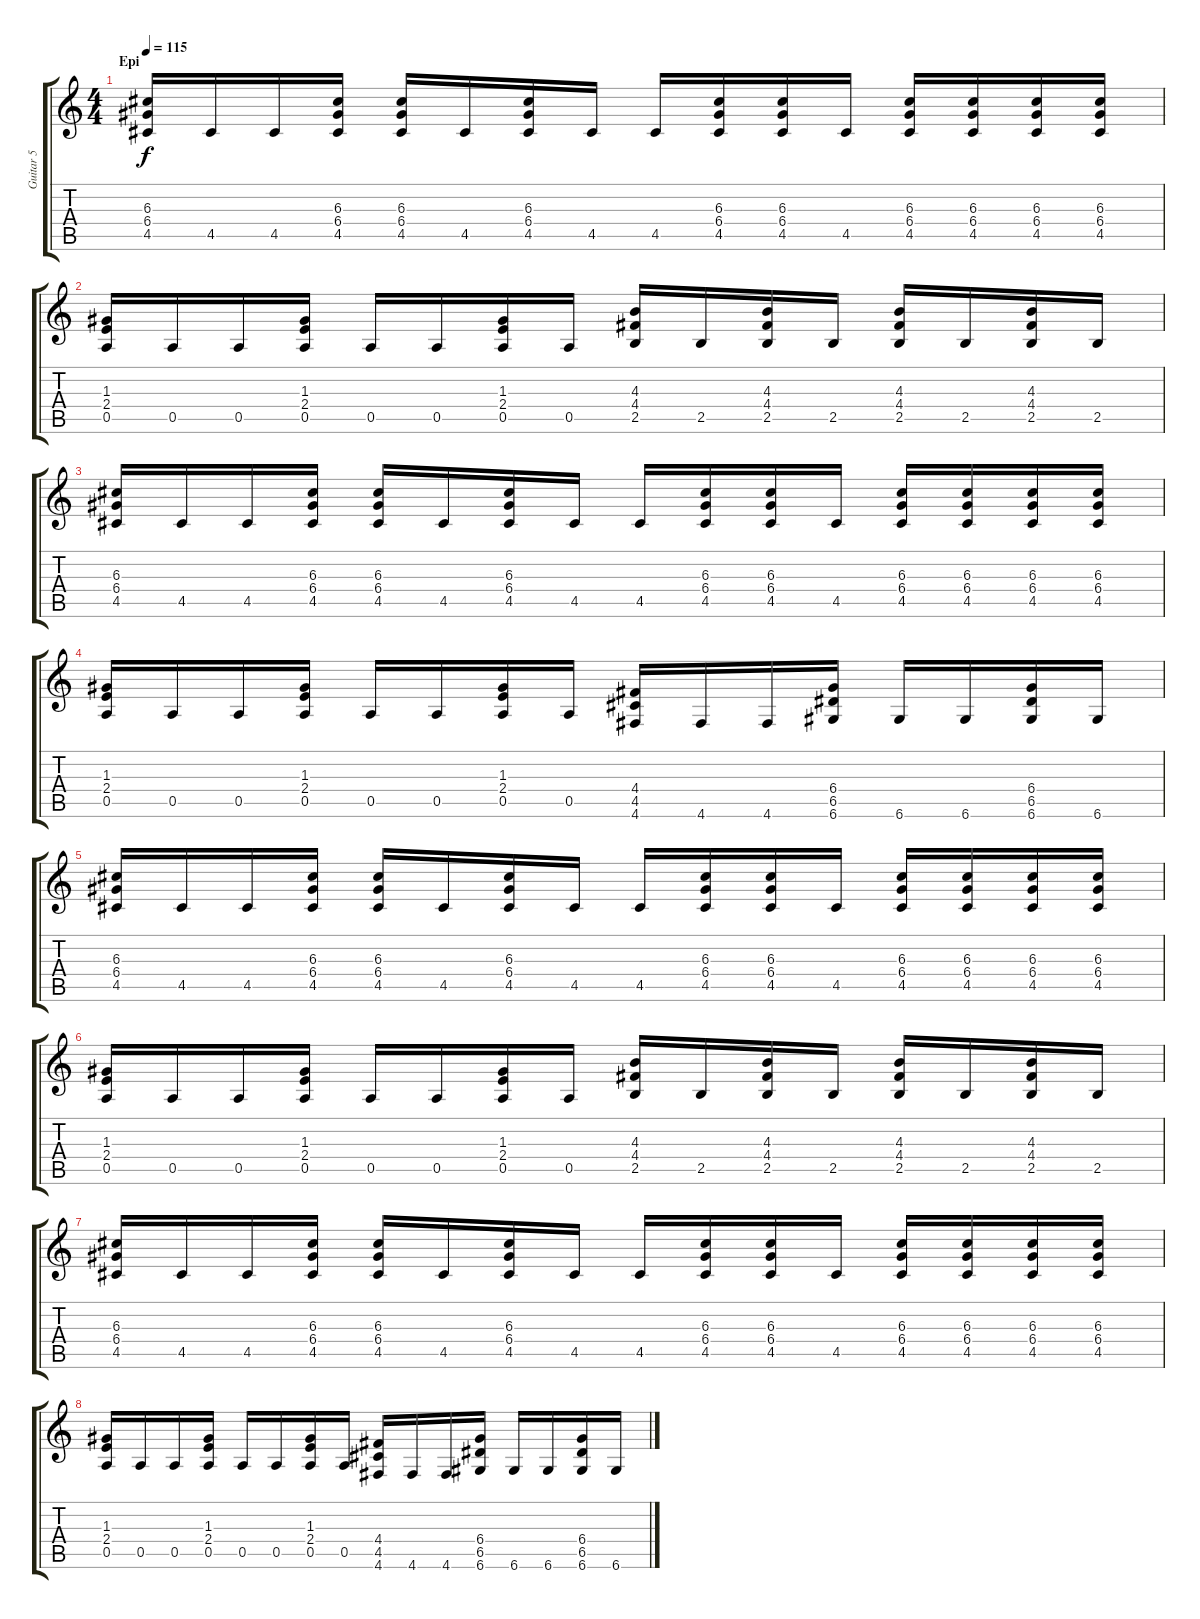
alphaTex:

\track ("Guitar 5" "Guitar 5") {instrument distortionguitar}
\staff {score tabs}
\tuning (E4 B3 G3 D3 A2 D2) {hide}
\ts (4 4)
\section ("" "Epi")
\tempo 115
\clef g2
\ks c
(6.3 6.4 4.5).16{dy f} 4.5.16 4.5.16 (6.3 6.4 4.5).16 (6.3 6.4 4.5).16 4.5.16 (6.3 6.4 4.5).16 4.5.16 4.5.16 (6.3 6.4 4.5).16 (6.3 6.4 4.5).16 4.5.16 (6.3 6.4 4.5).16 (6.3 6.4 4.5).16 (6.3 6.4 4.5).16 (6.3 6.4 4.5).16 |
(1.3 2.4 0.5).16 0.5.16 0.5.16 (1.3 2.4 0.5).16 0.5.16 0.5.16 (1.3 2.4 0.5).16 0.5.16 (4.3 4.4 2.5).16 2.5.16 (4.3 4.4 2.5).16 2.5.16 (4.3 4.4 2.5).16 2.5.16 (4.3 4.4 2.5).16 2.5.16 |
(6.3 6.4 4.5).16 4.5.16 4.5.16 (6.3 6.4 4.5).16 (6.3 6.4 4.5).16 4.5.16 (6.3 6.4 4.5).16 4.5.16 4.5.16 (6.3 6.4 4.5).16 (6.3 6.4 4.5).16 4.5.16 (6.3 6.4 4.5).16 (6.3 6.4 4.5).16 (6.3 6.4 4.5).16 (6.3 6.4 4.5).16 |
(1.3 2.4 0.5).16 0.5.16 0.5.16 (1.3 2.4 0.5).16 0.5.16 0.5.16 (1.3 2.4 0.5).16 0.5.16 (4.4 4.5 4.6).16 4.6.16 4.6.16 (6.4 6.5 6.6).16 6.6.16 6.6.16 (6.4 6.5 6.6).16 6.6.16 |
(6.3 6.4 4.5).16 4.5.16 4.5.16 (6.3 6.4 4.5).16 (6.3 6.4 4.5).16 4.5.16 (6.3 6.4 4.5).16 4.5.16 4.5.16 (6.3 6.4 4.5).16 (6.3 6.4 4.5).16 4.5.16 (6.3 6.4 4.5).16 (6.3 6.4 4.5).16 (6.3 6.4 4.5).16 (6.3 6.4 4.5).16 |
(1.3 2.4 0.5).16 0.5.16 0.5.16 (1.3 2.4 0.5).16 0.5.16 0.5.16 (1.3 2.4 0.5).16 0.5.16 (4.3 4.4 2.5).16 2.5.16 (4.3 4.4 2.5).16 2.5.16 (4.3 4.4 2.5).16 2.5.16 (4.3 4.4 2.5).16 2.5.16 |
(6.3 6.4 4.5).16 4.5.16 4.5.16 (6.3 6.4 4.5).16 (6.3 6.4 4.5).16 4.5.16 (6.3 6.4 4.5).16 4.5.16 4.5.16 (6.3 6.4 4.5).16 (6.3 6.4 4.5).16 4.5.16 (6.3 6.4 4.5).16 (6.3 6.4 4.5).16 (6.3 6.4 4.5).16 (6.3 6.4 4.5).16 |
(1.3 2.4 0.5).16 0.5.16 0.5.16 (1.3 2.4 0.5).16 0.5.16 0.5.16 (1.3 2.4 0.5).16 0.5.16 (4.4 4.5 4.6).16 4.6.16 4.6.16 (6.4 6.5 6.6).16 6.6.16 6.6.16 (6.4 6.5 6.6).16 6.6.16
